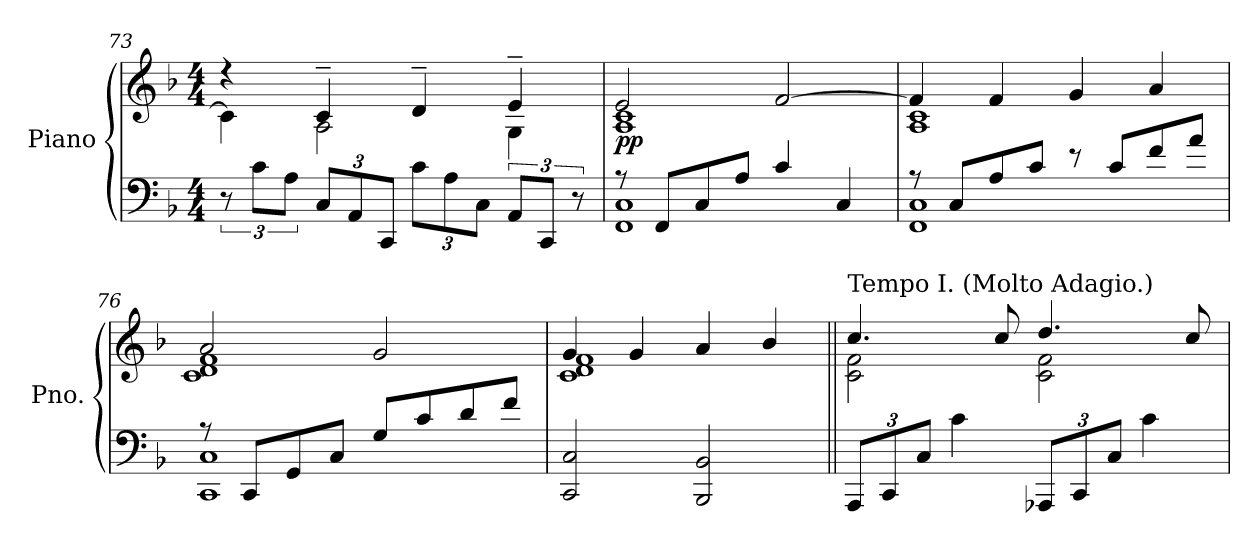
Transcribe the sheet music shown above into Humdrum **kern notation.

**kern	**kern	**dynam
*part1	*part1	*part1
*staff2	*staff1	*staff1/2
*I"Piano	*	*
*I'Pno.	*	*
!!LO:LB:g=z
*clefF4	*clefG2	*
*k[b-]	*k[b-]	*
*M4/4	*M4/4	*
=73	=73	=73
*	*^	*
12r	4r	4c\]	.
12c\L	.	.	.
12A\J	.	.	.
*Xbrackettup	*	*	*
12C/L	4c~/	2A\	.
12AA/	.	.	.
12CC/J	.	.	.
12c\L	4d~/	.	.
12A\	.	.	.
12C\J	.	.	.
*brackettup	*	*	*
12AA/L	4e~/	4G\	.
12CC/J	.	.	.
12r	.	.	.
=74	=74	=74	=74
*^	*	*	*
!	!	!	!	!LO:DY:b
8r	1FF 1C	2e/	1A 1c	pp
8FF/L	.	.	.	.
8C/	.	.	.	.
8A/J	.	.	.	.
4c/	.	[2f/	.	.
4C/	.	.	.	.
=75	=75	=75	=75	=75
8r	1FF 1C	4f/]	1A 1c	.
8C/L	.	.	.	.
8A/	.	4f/	.	.
8c/J	.	.	.	.
8r	.	4g/	.	.
8c/L	.	.	.	.
8f/	.	4a/	.	.
8a/J	.	.	.	.
=76	=76	=76	=76	=76
8r	1CC 1C	2a/	1c 1d 1f	.
8CC/L	.	.	.	.
8GG/	.	.	.	.
8C/J	.	.	.	.
8G/L	.	2g/	.	.
8c/	.	.	.	.
8d/	.	.	.	.
8f/J	.	.	.	.
*v	*v	*	*	*
=77	=77	=77	=77
2CC/ 2C/	4g/	1c 1d 1f	.
.	4g/	.	.
2BBB-/ 2BB-/	4a/	.	.
.	4b-/	.	.
!!LO:LB:g=z	!!
=78||	=78||	=78||	=78||
*Xbrackettup	*	*	*
*	*MM40	*	*
!	!LO:TX:a:t=Tempo I. (Molto Adagio.)	!	!
12AAA/L	4.cc/	2c\ 2f\	.
12CC/	.	.	.
12C/J	.	.	.
4c\	.	.	.
.	8cc/	.	.
12AAA-X/L	4.dd/	2c\ 2f\	.
12CC/	.	.	.
12C/J	.	.	.
4c\	.	.	.
.	8cc/	.	.
*	*v	*v	*
=	=	=
*-	*-	*-
